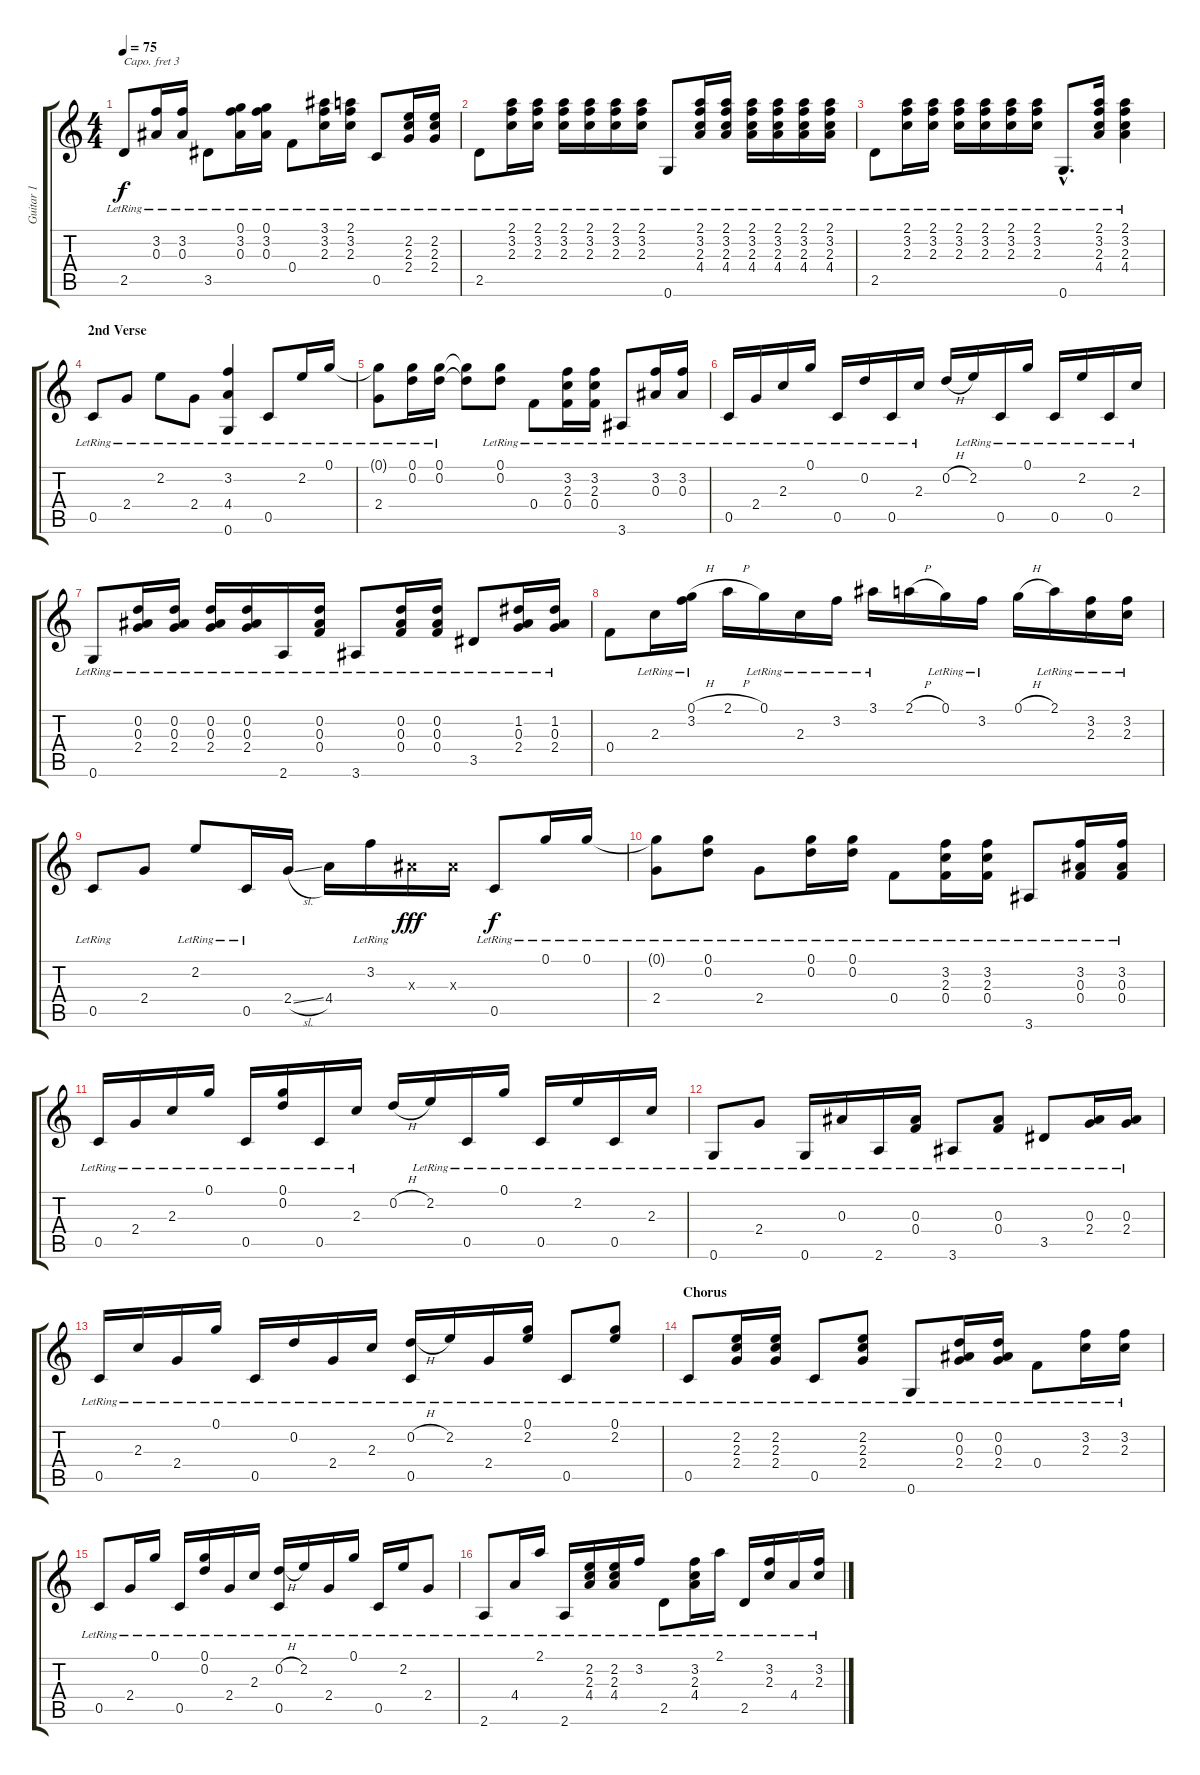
\track ("Guitar 1" "Guitar 1") {instrument acousticguitarsteel}
\staff {score tabs}
\capo 3
\tuning (E4 B3 G3 D3 A2 E2) {hide}
\ts (4 4)
\tempo 75
\clef g2
\ks c
2.5{lr}.8{dy f} (3.2{lr} 0.3{lr}).16 (3.2{lr} 0.3{lr}).16 3.5{lr}.8 (0.1{lr} 3.2{lr} 0.3{lr}).16 (0.1{lr} 3.2{lr} 0.3{lr}).16 0.4{lr}.8 (3.1{lr} 3.2{lr} 2.3{lr}).16 (2.1{lr} 3.2{lr} 2.3{lr}).16 0.5{lr}.8 (2.2{lr} 2.3{lr} 2.4{lr}).16 (2.2{lr} 2.3{lr} 2.4{lr}).16 |
2.5{lr}.8 (2.1{lr} 3.2{lr} 2.3{lr}).16 (2.1{lr} 3.2{lr} 2.3{lr}).16 (2.1{lr} 3.2{lr} 2.3{lr}).16 (2.1{lr} 3.2{lr} 2.3{lr}).16 (2.1{lr} 3.2{lr} 2.3{lr}).16 (2.1{lr} 3.2{lr} 2.3{lr}).16 0.6{lr}.8 (2.1{lr} 3.2{lr} 2.3{lr} 4.4{lr}).16 (2.1{lr} 3.2{lr} 2.3{lr} 4.4{lr}).16 (2.1{lr} 3.2{lr} 2.3{lr} 4.4{lr}).16 (2.1{lr} 3.2{lr} 2.3{lr} 4.4{lr}).16 (2.1{lr} 3.2{lr} 2.3{lr} 4.4{lr}).16 (2.1{lr} 3.2{lr} 2.3{lr} 4.4{lr}).16 |
2.5{lr}.8 (2.1{lr} 3.2{lr} 2.3{lr}).16 (2.1{lr} 3.2{lr} 2.3{lr}).16 (2.1{lr} 3.2{lr} 2.3{lr}).16 (2.1{lr} 3.2{lr} 2.3{lr}).16 (2.1{lr} 3.2{lr} 2.3{lr}).16 (2.1{lr} 3.2{lr} 2.3{lr}).16 0.6{hac lr}.8{d} (2.1{lr} 3.2{lr} 2.3{lr} 4.4{lr}).16 (2.1{lr} 3.2{lr} 2.3{lr} 4.4{lr}).4 |
\section ("" "2nd Verse")
0.5{lr}.8 2.4{lr}.8 2.2{lr}.8 2.4{lr}.8 (3.2{lr} 4.4{lr} 0.6{lr}).4 0.5{lr}.8 2.2{lr}.16 0.1{lr}.16 |
(0.1{t} 2.4{lr}).8 (0.1{lr} 0.2{lr}).16 (0.1{lr} 0.2{lr}).16 (0.1{t} 0.2{t}).8 (0.1{lr} 0.2{lr}).8 0.4{lr}.8 (3.2{lr} 2.3{lr} 0.4{lr}).16 (3.2{lr} 2.3{lr} 0.4{lr}).16 3.6{lr}.8 (3.2{lr} 0.3{lr}).16 (3.2{lr} 0.3{lr}).16 |
0.5{lr}.16 2.4{lr}.16 2.3{lr}.16 0.1{lr}.16 0.5{lr}.16 0.2{lr}.16 0.5{lr}.16 2.3{lr}.16 0.2{h}.16 2.2{lr}.16 0.5{lr}.16 0.1{lr}.16 0.5{lr}.16 2.2{lr}.16 0.5{lr}.16 2.3{lr}.16 |
0.6{lr}.8 (0.2{lr} 0.3{lr} 2.4{lr}).16 (0.2{lr} 0.3{lr} 2.4{lr}).16 (0.2{lr} 0.3{lr} 2.4{lr}).16 (0.2{lr} 0.3{lr} 2.4{lr}).16 2.6{lr}.16 (0.2{lr} 0.3{lr} 0.4{lr}).16 3.6{lr}.8 (0.2{lr} 0.3{lr} 0.4{lr}).16 (0.2{lr} 0.3{lr} 0.4{lr}).16 3.5{lr}.8 (1.2{lr} 0.3{lr} 2.4{lr}).16 (1.2{lr} 0.3{lr} 2.4{lr}).16 |
0.4.8 2.3{lr}.16 (0.1{h} 3.2{lr}).16 2.1{h}.16 0.1{lr}.16 2.3{lr}.16 3.2{lr}.16 3.1{lr}.16 2.1{h}.16 0.1{lr}.16 3.2{lr}.16 0.1{h}.16 2.1{lr}.16 (3.2{lr} 2.3{lr}).16 (3.2{lr} 2.3{lr}).16 |
0.5{lr}.8 2.4.8 2.2{lr}.8 0.5{lr}.16 2.4{sl}.16 4.4.16 3.2{lr}.16 0.3{x}.16{dy fff} 0.3{x}.16 0.5{lr}.8{dy f} 0.1{lr}.16 0.1{lr}.16 |
(0.1{t} 2.4{lr}).8 (0.1{lr} 0.2{lr}).8 2.4{lr}.8 (0.1{lr} 0.2{lr}).16 (0.1{lr} 0.2{lr}).16 0.4{lr}.8 (3.2{lr} 2.3{lr} 0.4{lr}).16 (3.2{lr} 2.3{lr} 0.4{lr}).16 3.6{lr}.8 (3.2{lr} 0.3{lr} 0.4{lr}).16 (3.2{lr} 0.3{lr} 0.4{lr}).16 |
0.5{lr}.16 2.4{lr}.16 2.3{lr}.16 0.1{lr}.16 0.5{lr}.16 (0.1{lr} 0.2{lr}).16 0.5{lr}.16 2.3{lr}.16 0.2{h}.16 2.2{lr}.16 0.5{lr}.16 0.1{lr}.16 0.5{lr}.16 2.2{lr}.16 0.5{lr}.16 2.3{lr}.16 |
0.6{lr}.8 2.4{lr}.8 0.6{lr}.16 0.3{lr}.16 2.6{lr}.16 (0.3{lr} 0.4{lr}).16 3.6{lr}.8 (0.3{lr} 0.4{lr}).8 3.5{lr}.8 (0.3{lr} 2.4{lr}).16 (0.3{lr} 2.4{lr}).16 |
0.5{lr}.16 2.3{lr}.16 2.4{lr}.16 0.1{lr}.16 0.5{lr}.16 0.2{lr}.16 2.4{lr}.16 2.3{lr}.16 (0.2{h} 0.5{lr}).16 2.2{lr}.16 2.4{lr}.16 (0.1{lr} 2.2{lr}).16 0.5{lr}.8 (0.1{lr} 2.2{lr}).8 |
\section ("" "Chorus")
0.5{lr}.8 (2.2{lr} 2.3{lr} 2.4{lr}).16 (2.2{lr} 2.3{lr} 2.4{lr}).16 0.5{lr}.8 (2.2{lr} 2.3{lr} 2.4{lr}).8 0.6{lr}.8 (0.2{lr} 0.3{lr} 2.4{lr}).16 (0.2{lr} 0.3{lr} 2.4{lr}).16 0.4{lr}.8 (3.2{lr} 2.3{lr}).16 (3.2{lr} 2.3{lr}).16 |
0.5{lr}.8 2.4{lr}.16 0.1{lr}.16 0.5{lr}.16 (0.1{lr} 0.2{lr}).16 2.4{lr}.16 2.3{lr}.16 (0.2{h} 0.5{lr}).16 2.2{lr}.16 2.4{lr}.16 0.1{lr}.16 0.5{lr}.16 2.2{lr}.16 2.4{lr}.8 |
2.6{lr}.8 4.4{lr}.16 2.1{lr}.16 2.6{lr}.16 (2.2{lr} 2.3{lr} 4.4{lr}).16 (2.2{lr} 2.3{lr} 4.4{lr}).16 3.2{lr}.16 2.5{lr}.8 (3.2{lr} 2.3{lr} 4.4{lr}).16 2.1{lr}.16 2.5{lr}.16 (3.2{lr} 2.3{lr}).16 4.4{lr}.16 (3.2{lr} 2.3{lr}).16
